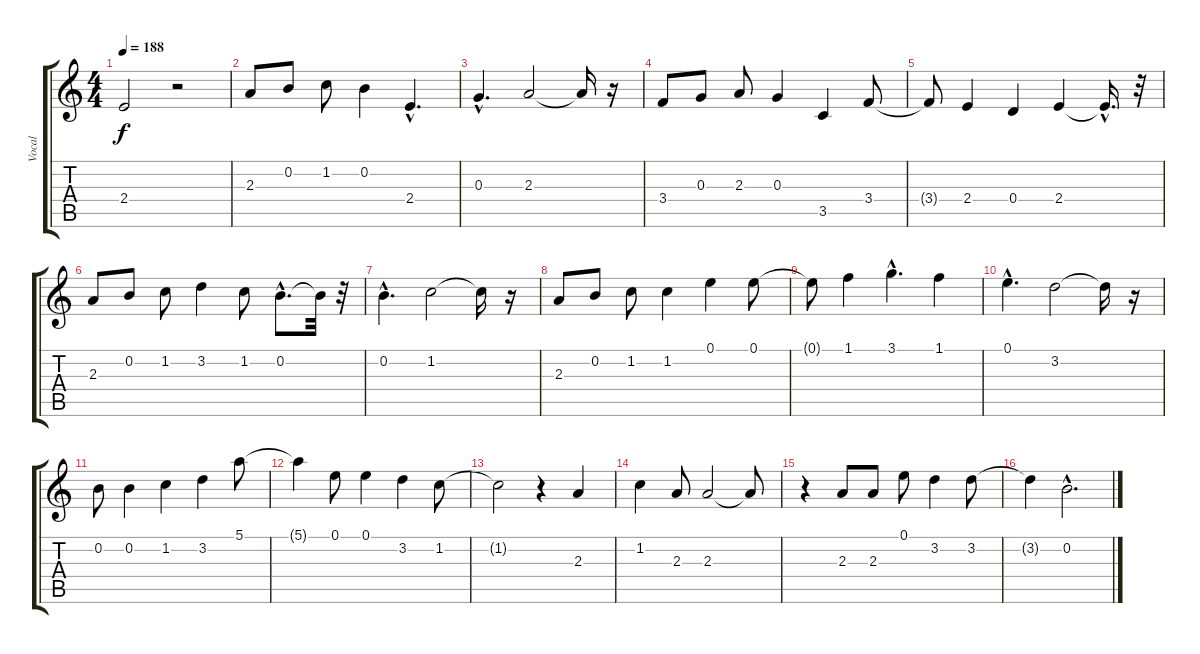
\track ("Vocal" "Vocal") {instrument electricbasspick}
\staff {score tabs}
\tuning (E4 B3 G3 D3 A2 E2) {hide}
\ts (4 4)
\tempo 188
\clef g2
\ks c
2.4{t}.2{dy f} r.2 |
2.3.8 0.2.8 1.2.8 0.2.4 2.4{hac}.4{d} |
0.3{hac}.4{d} 2.3.2 2.3{t}.16 r.16 |
3.4.8 0.3.8 2.3.8 0.3.4 3.5.4 3.4.8 |
3.4{t}.8 2.4.4 0.4.4 2.4.4 2.4{hac t}.16{d} r.32 |
2.3.8 0.2.8 1.2.8 3.2.4 1.2.8 0.2{hac}.8{d} 0.2{t}.32 r.32 |
0.2{hac}.4{d} 1.2.2 1.2{t}.16 r.16 |
2.3.8 0.2.8 1.2.8 1.2.4 0.1.4 0.1.8 |
0.1{t}.8 1.1.4 3.1{hac}.4{d} 1.1.4 |
0.1{hac}.4{d} 3.2.2 3.2{t}.16 r.16 |
0.2.8 0.2.4 1.2.4 3.2.4 5.1.8 |
5.1{t}.4 0.1.8 0.1.4 3.2.4 1.2.8 |
1.2{t}.2 r.4 2.3.4 |
1.2.4 2.3.8 2.3.2 2.3{t}.8 |
r.4 2.3.8 2.3.8 0.1.8 3.2.4 3.2.8 |
3.2{t}.4 0.2{hac}.2{d}
